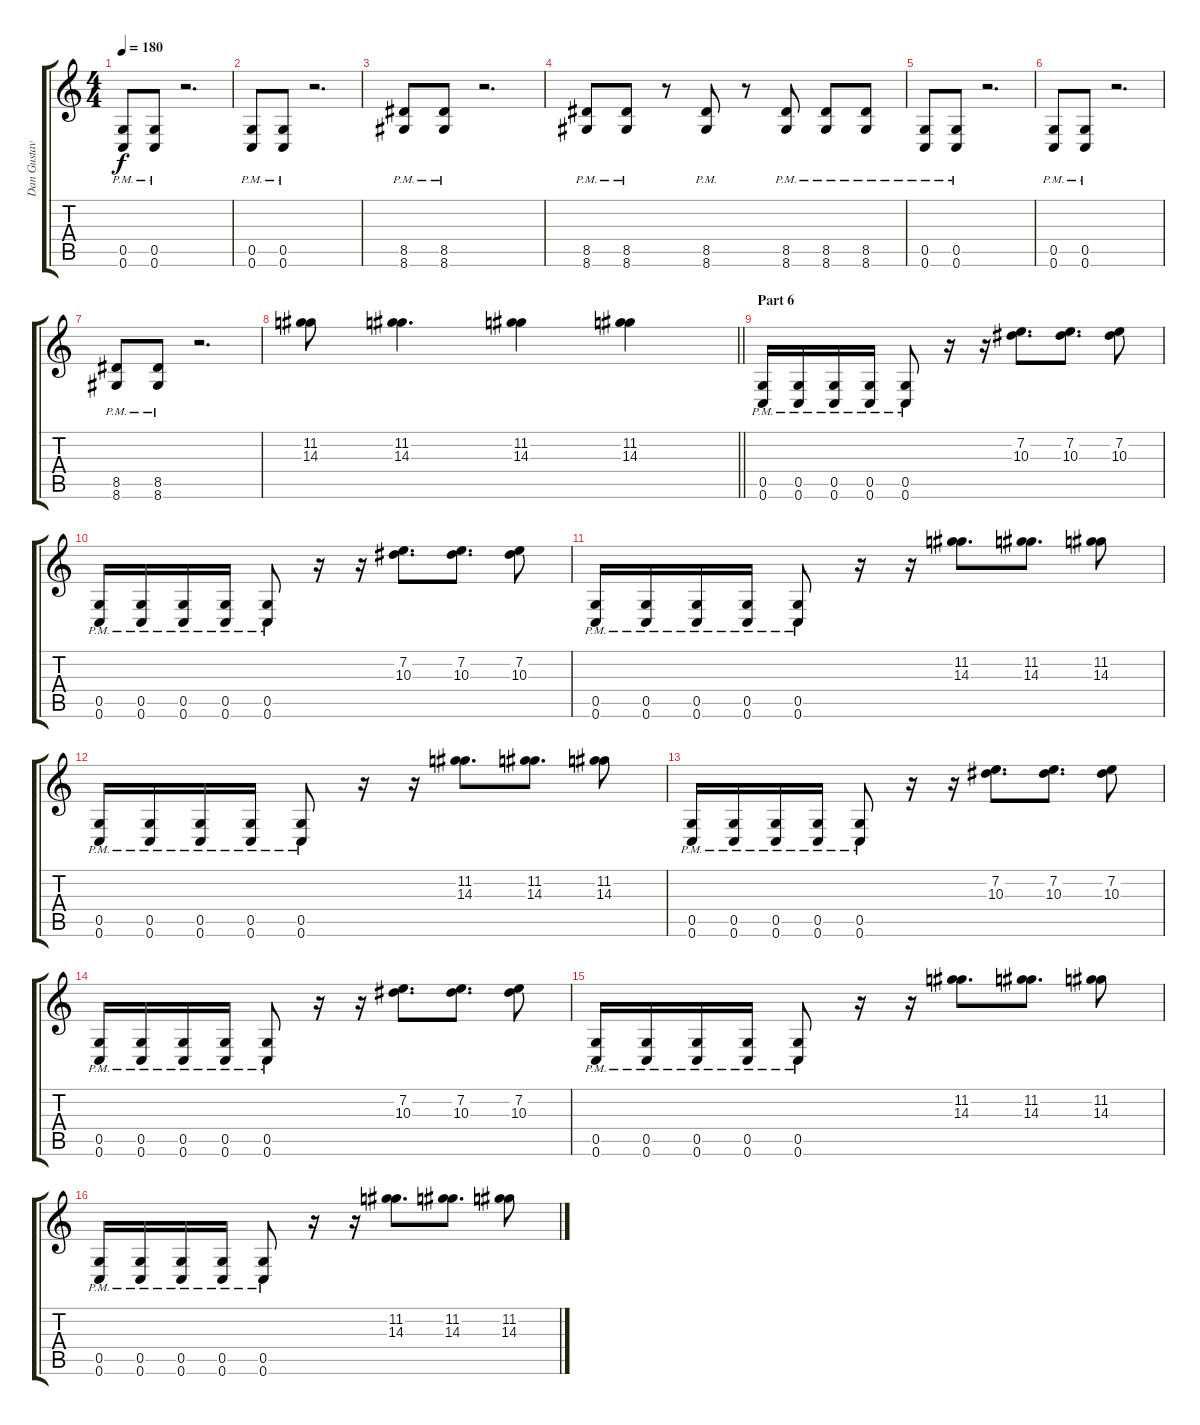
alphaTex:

\track ("Dan Gustavson" "Dan Gustav") {instrument distortionguitar}
\staff {score tabs}
\tuning (D4 A3 F3 C3 G2 C2) {hide}
\ts (4 4)
\tempo 180
\clef g2
\ks c
(0.5{pm} 0.6{pm}).8{dy f volume 16} (0.5{pm} 0.6{pm}).8 r.2{d} |
(0.5{pm} 0.6{pm}).8 (0.5{pm} 0.6{pm}).8 r.2{d} |
(8.5{pm} 8.6{pm}).8 (8.5{pm} 8.6{pm}).8 r.2{d} |
(8.5{pm} 8.6{pm}).8 (8.5{pm} 8.6{pm}).8 r.8 (8.5{pm} 8.6{pm}).8 r.8 (8.5{pm} 8.6{pm}).8 (8.5{pm} 8.6{pm}).8 (8.5{pm} 8.6{pm}).8 |
(0.5{pm} 0.6{pm}).8 (0.5{pm} 0.6{pm}).8 r.2{d} |
(0.5{pm} 0.6{pm}).8 (0.5{pm} 0.6{pm}).8 r.2{d} |
(8.5{pm} 8.6{pm}).8 (8.5{pm} 8.6{pm}).8 r.2{d} |
\barLineRight lightlight
(11.2 14.3).8{volume 12} (11.2 14.3).4{d} (11.2 14.3).4 (11.2 14.3).4 |
\section ("" "Part 6")
(0.5{pm} 0.6{pm}).16 (0.5{pm} 0.6{pm}).16 (0.5{pm} 0.6{pm}).16 (0.5{pm} 0.6{pm}).16 (0.5{pm} 0.6{pm}).8 r.16 r.16 (7.2 10.3).8{d} (7.2 10.3).8{d} (7.2 10.3).8 |
(0.5{pm} 0.6{pm}).16 (0.5{pm} 0.6{pm}).16 (0.5{pm} 0.6{pm}).16 (0.5{pm} 0.6{pm}).16 (0.5{pm} 0.6{pm}).8 r.16 r.16 (7.2 10.3).8{d} (7.2 10.3).8{d} (7.2 10.3).8 |
(0.5{pm} 0.6{pm}).16 (0.5{pm} 0.6{pm}).16 (0.5{pm} 0.6{pm}).16 (0.5{pm} 0.6{pm}).16 (0.5{pm} 0.6{pm}).8 r.16 r.16 (11.2 14.3).8{d} (11.2 14.3).8{d} (11.2 14.3).8 |
(0.5{pm} 0.6{pm}).16 (0.5{pm} 0.6{pm}).16 (0.5{pm} 0.6{pm}).16 (0.5{pm} 0.6{pm}).16 (0.5{pm} 0.6{pm}).8 r.16 r.16 (11.2 14.3).8{d} (11.2 14.3).8{d} (11.2 14.3).8 |
(0.5{pm} 0.6{pm}).16 (0.5{pm} 0.6{pm}).16 (0.5{pm} 0.6{pm}).16 (0.5{pm} 0.6{pm}).16 (0.5{pm} 0.6{pm}).8 r.16 r.16 (7.2 10.3).8{d} (7.2 10.3).8{d} (7.2 10.3).8 |
(0.5{pm} 0.6{pm}).16 (0.5{pm} 0.6{pm}).16 (0.5{pm} 0.6{pm}).16 (0.5{pm} 0.6{pm}).16 (0.5{pm} 0.6{pm}).8 r.16 r.16 (7.2 10.3).8{d} (7.2 10.3).8{d} (7.2 10.3).8 |
(0.5{pm} 0.6{pm}).16 (0.5{pm} 0.6{pm}).16 (0.5{pm} 0.6{pm}).16 (0.5{pm} 0.6{pm}).16 (0.5{pm} 0.6{pm}).8 r.16 r.16 (11.2 14.3).8{d} (11.2 14.3).8{d} (11.2 14.3).8 |
(0.5{pm} 0.6{pm}).16 (0.5{pm} 0.6{pm}).16 (0.5{pm} 0.6{pm}).16 (0.5{pm} 0.6{pm}).16 (0.5{pm} 0.6{pm}).8 r.16 r.16 (11.2 14.3).8{d} (11.2 14.3).8{d} (11.2 14.3).8
